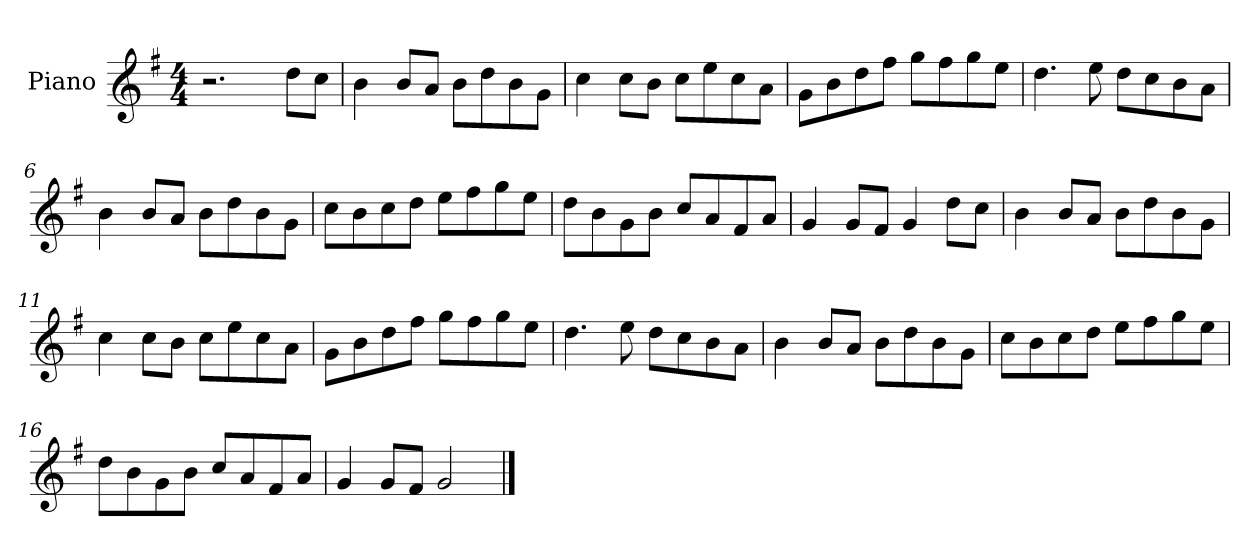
**kern
*part1
*staff1
*I"Piano
*I'Pno
*clefG2
*k[f#]
*M4/4
=1
2.r
8dd\L
8cc\J
=2
4b\
8b/L
8a/J
8b\L
8dd\
8b\
8g\J
=3
4cc\
8cc\L
8b\J
8cc\L
8ee\
8cc\
8a\J
=4
8g\L
8b\
8dd\
8ff#\J
8gg\L
8ff#\
8gg\
8ee\J
=5
4.dd\
8ee\
8dd\L
8cc\
8b\
8a\J
=6
4b\
8b/L
8a/J
8b\L
8dd\
8b\
8g\J
=7
8cc\L
8b\
8cc\
8dd\J
8ee\L
8ff#\
8gg\
8ee\J
=8
8dd\L
8b\
8g\
8b\J
8cc/L
8a/
8f#/
8a/J
=9
4g/
8g/L
8f#/J
4g/
8dd\L
8cc\J
=10
4b\
8b/L
8a/J
8b\L
8dd\
8b\
8g\J
=11
4cc\
8cc\L
8b\J
8cc\L
8ee\
8cc\
8a\J
=12
8g\L
8b\
8dd\
8ff#\J
8gg\L
8ff#\
8gg\
8ee\J
=13
4.dd\
8ee\
8dd\L
8cc\
8b\
8a\J
=14
4b\
8b/L
8a/J
8b\L
8dd\
8b\
8g\J
=15
8cc\L
8b\
8cc\
8dd\J
8ee\L
8ff#\
8gg\
8ee\J
=16
8dd\L
8b\
8g\
8b\J
8cc/L
8a/
8f#/
8a/J
=17
4g/
8g/L
8f#/J
2g/
==
*-
